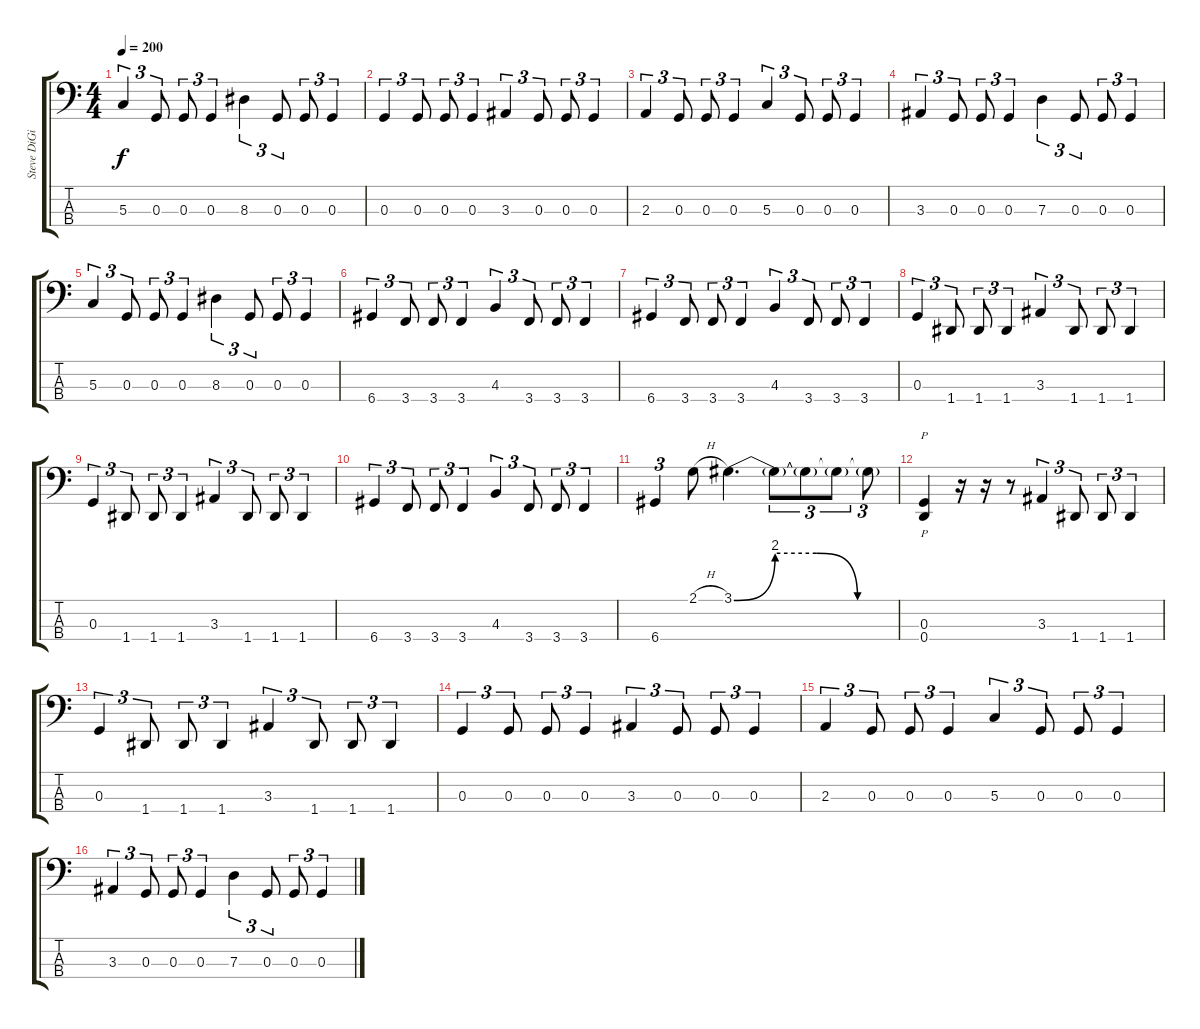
\track ("Steve DiGiorgio" "Steve DiGi") {instrument fretlessbass}
\staff {score tabs}
\tuning (F2 C2 G1 D1) {hide}
\ts (4 4)
\tempo 200
\clef f4
\ks c
5.3.4{tu (3 2) dy f} 0.3.8{tu (3 2)} 0.3.8{tu (3 2)} 0.3.4{tu (3 2)} 8.3.4{tu (3 2)} 0.3.8{tu (3 2)} 0.3.8{tu (3 2)} 0.3.4{tu (3 2)} |
0.3.4{tu (3 2)} 0.3.8{tu (3 2)} 0.3.8{tu (3 2)} 0.3.4{tu (3 2)} 3.3.4{tu (3 2)} 0.3.8{tu (3 2)} 0.3.8{tu (3 2)} 0.3.4{tu (3 2)} |
2.3.4{tu (3 2)} 0.3.8{tu (3 2)} 0.3.8{tu (3 2)} 0.3.4{tu (3 2)} 5.3.4{tu (3 2)} 0.3.8{tu (3 2)} 0.3.8{tu (3 2)} 0.3.4{tu (3 2)} |
3.3.4{tu (3 2)} 0.3.8{tu (3 2)} 0.3.8{tu (3 2)} 0.3.4{tu (3 2)} 7.3.4{tu (3 2)} 0.3.8{tu (3 2)} 0.3.8{tu (3 2)} 0.3.4{tu (3 2)} |
5.3.4{tu (3 2)} 0.3.8{tu (3 2)} 0.3.8{tu (3 2)} 0.3.4{tu (3 2)} 8.3.4{tu (3 2)} 0.3.8{tu (3 2)} 0.3.8{tu (3 2)} 0.3.4{tu (3 2)} |
6.4.4{tu (3 2)} 3.4.8{tu (3 2)} 3.4.8{tu (3 2)} 3.4.4{tu (3 2)} 4.3.4{tu (3 2)} 3.4.8{tu (3 2)} 3.4.8{tu (3 2)} 3.4.4{tu (3 2)} |
6.4.4{tu (3 2)} 3.4.8{tu (3 2)} 3.4.8{tu (3 2)} 3.4.4{tu (3 2)} 4.3.4{tu (3 2)} 3.4.8{tu (3 2)} 3.4.8{tu (3 2)} 3.4.4{tu (3 2)} |
0.3.4{tu (3 2)} 1.4.8{tu (3 2)} 1.4.8{tu (3 2)} 1.4.4{tu (3 2)} 3.3.4{tu (3 2)} 1.4.8{tu (3 2)} 1.4.8{tu (3 2)} 1.4.4{tu (3 2)} |
0.3.4{tu (3 2)} 1.4.8{tu (3 2)} 1.4.8{tu (3 2)} 1.4.4{tu (3 2)} 3.3.4{tu (3 2)} 1.4.8{tu (3 2)} 1.4.8{tu (3 2)} 1.4.4{tu (3 2)} |
6.4.4{tu (3 2)} 3.4.8{tu (3 2)} 3.4.8{tu (3 2)} 3.4.4{tu (3 2)} 4.3.4{tu (3 2)} 3.4.8{tu (3 2)} 3.4.8{tu (3 2)} 3.4.4{tu (3 2)} |
6.4.4{tu (3 2)} 2.1{h}.8 3.1{be (custom 0 0 15 8 30 8 45 0 60 0)}.4{d} 3.1{t}.8{tu (3 2)} 3.1{t}.8{tu (3 2)} 3.1{t}.8{tu (3 2)} 3.1{t}.8{tu (3 2)} |
(0.3 0.4).4{p} r.16 r.16 r.8 3.3.4{tu (3 2)} 1.4.8{tu (3 2)} 1.4.8{tu (3 2)} 1.4.4{tu (3 2)} |
0.3.4{tu (3 2)} 1.4.8{tu (3 2)} 1.4.8{tu (3 2)} 1.4.4{tu (3 2)} 3.3.4{tu (3 2)} 1.4.8{tu (3 2)} 1.4.8{tu (3 2)} 1.4.4{tu (3 2)} |
0.3.4{tu (3 2)} 0.3.8{tu (3 2)} 0.3.8{tu (3 2)} 0.3.4{tu (3 2)} 3.3.4{tu (3 2)} 0.3.8{tu (3 2)} 0.3.8{tu (3 2)} 0.3.4{tu (3 2)} |
2.3.4{tu (3 2)} 0.3.8{tu (3 2)} 0.3.8{tu (3 2)} 0.3.4{tu (3 2)} 5.3.4{tu (3 2)} 0.3.8{tu (3 2)} 0.3.8{tu (3 2)} 0.3.4{tu (3 2)} |
3.3.4{tu (3 2)} 0.3.8{tu (3 2)} 0.3.8{tu (3 2)} 0.3.4{tu (3 2)} 7.3.4{tu (3 2)} 0.3.8{tu (3 2)} 0.3.8{tu (3 2)} 0.3.4{tu (3 2)}
